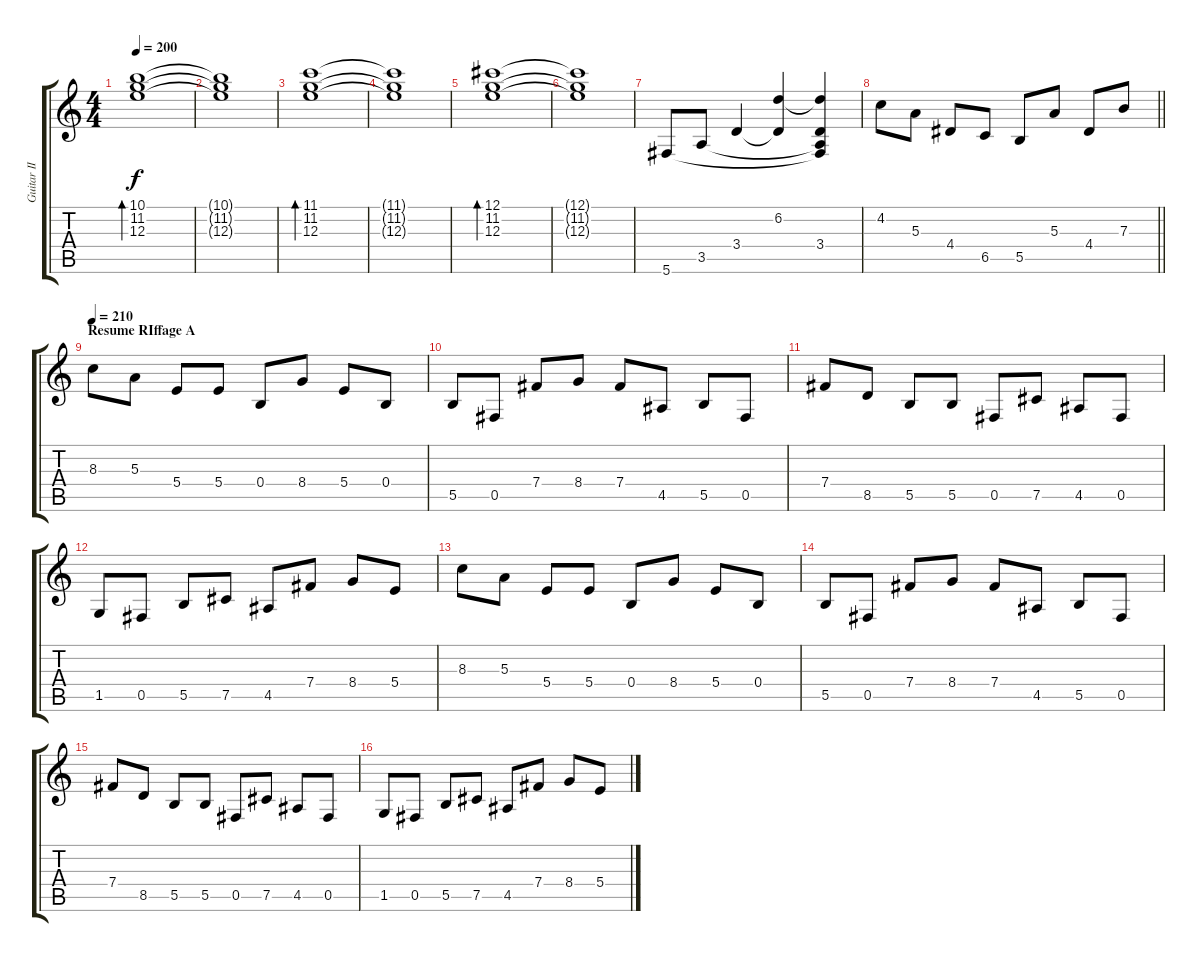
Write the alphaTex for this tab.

\track ("Guitar II" "Guitar II") {instrument distortionguitar}
\staff {score tabs}
\tuning (Db4 Ab3 E3 B2 Gb2 Db2) {hide}
\ts (4 4)
\tempo 200
\clef g2
\ks c
(10.1 11.2 12.3).1{bd 480 dy f} |
(10.1{t} 11.2{t} 12.3{t}).1 |
(11.1 11.2 12.3).1{bd 480} |
(11.1{t} 11.2{t} 12.3{t}).1 |
(12.1 11.2 12.3).1{bd 480} |
(12.1{t} 11.2{t} 12.3{t}).1 |
5.6.8{volume 14 balance 15 instrument distortionguitar} 3.5.8 3.4.4 (6.2 3.4{t}).4 (6.2{t} 3.4 3.5{t} 5.6{t}).4 |
\barLineRight lightlight
4.2.8 5.3.8 4.4.8 6.5.8 5.5.8 5.3.8 4.4.8 7.3.8 |
\section ("" "Resume RIffage A")
\tempo 210
8.3.8 5.3.8 5.4.8 5.4.8 0.4.8 8.4.8 5.4.8 0.4.8 |
5.5.8 0.5.8 7.4.8 8.4.8 7.4.8 4.5.8 5.5.8 0.5.8 |
7.4.8 8.5.8 5.5.8 5.5.8 0.5.8 7.5.8 4.5.8 0.5.8 |
1.5.8 0.5.8 5.5.8 7.5.8 4.5.8 7.4.8 8.4.8 5.4.8 |
8.3.8 5.3.8 5.4.8 5.4.8 0.4.8 8.4.8 5.4.8 0.4.8 |
5.5.8 0.5.8 7.4.8 8.4.8 7.4.8 4.5.8 5.5.8 0.5.8 |
7.4.8 8.5.8 5.5.8 5.5.8 0.5.8 7.5.8 4.5.8 0.5.8 |
1.5.8 0.5.8 5.5.8 7.5.8 4.5.8 7.4.8 8.4.8 5.4.8
